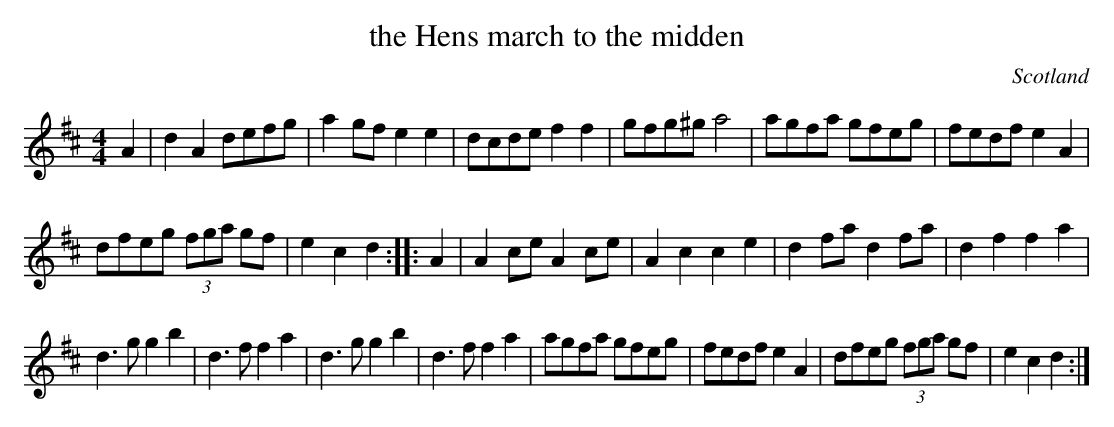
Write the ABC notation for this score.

X:1
T:the Hens march to the midden
M:4/4
O:Scotland
K:D major
A2|\
d2A2 defg|a2gf e2e2|dcde f2f2|gfg^g a4|\
agfa gfeg|fedf e2A2|
dfeg (3fga gf| e2c2 d2::\
A2|\
A2ce A2ce|A2c2 c2e2|d2fa d2fa|d2f2 f2a2|
d3g g2b2|d3f f2a2|d3g g2b2|d3f f2a2|\
agfa gfeg|fedf e2A2|dfeg (3fga gf|e2c2 d2:|
